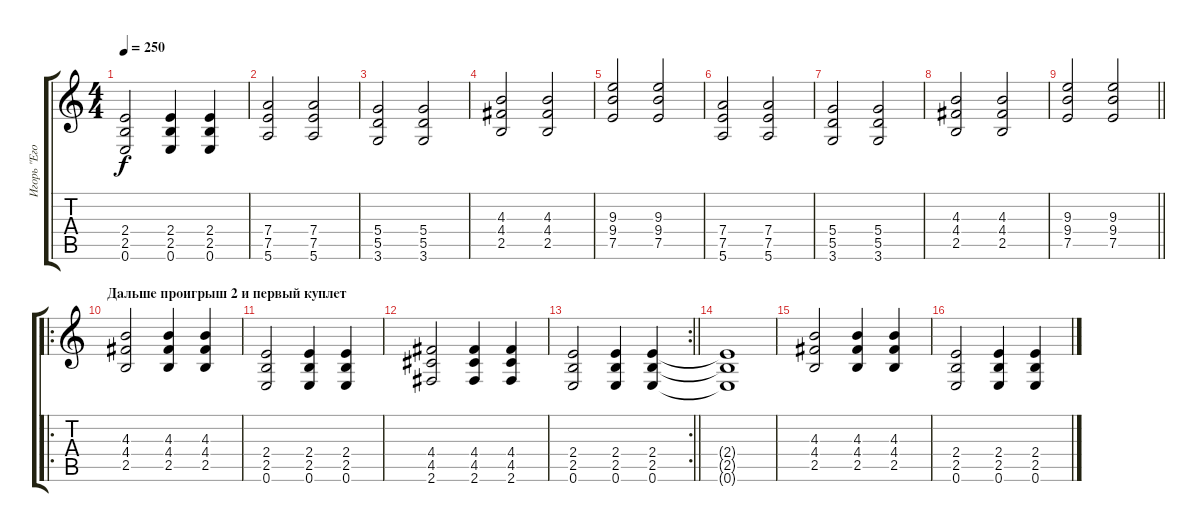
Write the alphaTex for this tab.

\track ("Игорь \"Егор\" Летов" "Игорь \"Его") {instrument distortionguitar}
\staff {score tabs}
\tuning (E4 B3 G3 D3 A2 E2) {hide}
\ts (4 4)
\tempo 250
\clef g2
\ks c
(2.4 2.5 0.6).2{dy f} (2.4 2.5 0.6).4 (2.4 2.5 0.6).4 |
(7.4 7.5 5.6).2 (7.4 7.5 5.6).2 |
(5.4 5.5 3.6).2 (5.4 5.5 3.6).2 |
(4.3 4.4 2.5).2 (4.3 4.4 2.5).2 |
(9.3 9.4 7.5).2 (9.3 9.4 7.5).2 |
(7.4 7.5 5.6).2 (7.4 7.5 5.6).2 |
(5.4 5.5 3.6).2 (5.4 5.5 3.6).2 |
(4.3 4.4 2.5).2 (4.3 4.4 2.5).2 |
\barLineRight lightlight
(9.3 9.4 7.5).2 (9.3 9.4 7.5).2 |
\ro
\section ("" "Дальше проигрыш 2 и первый куплет")
(4.3 4.4 2.5).2 (4.3 4.4 2.5).4 (4.3 4.4 2.5).4 |
(2.4 2.5 0.6).2 (2.4 2.5 0.6).4 (2.4 2.5 0.6).4 |
(4.4 4.5 2.6).2 (4.4 4.5 2.6).4 (4.4 4.5 2.6).4 |
\rc 2
\barLineRight lightlight
(2.4 2.5 0.6).2 (2.4 2.5 0.6).4 (2.4 2.5 0.6).4 |
(2.4{t} 2.5{t} 0.6{t}).1 |
(4.3 4.4 2.5).2 (4.3 4.4 2.5).4 (4.3 4.4 2.5).4 |
(2.4 2.5 0.6).2 (2.4 2.5 0.6).4 (2.4 2.5 0.6).4
